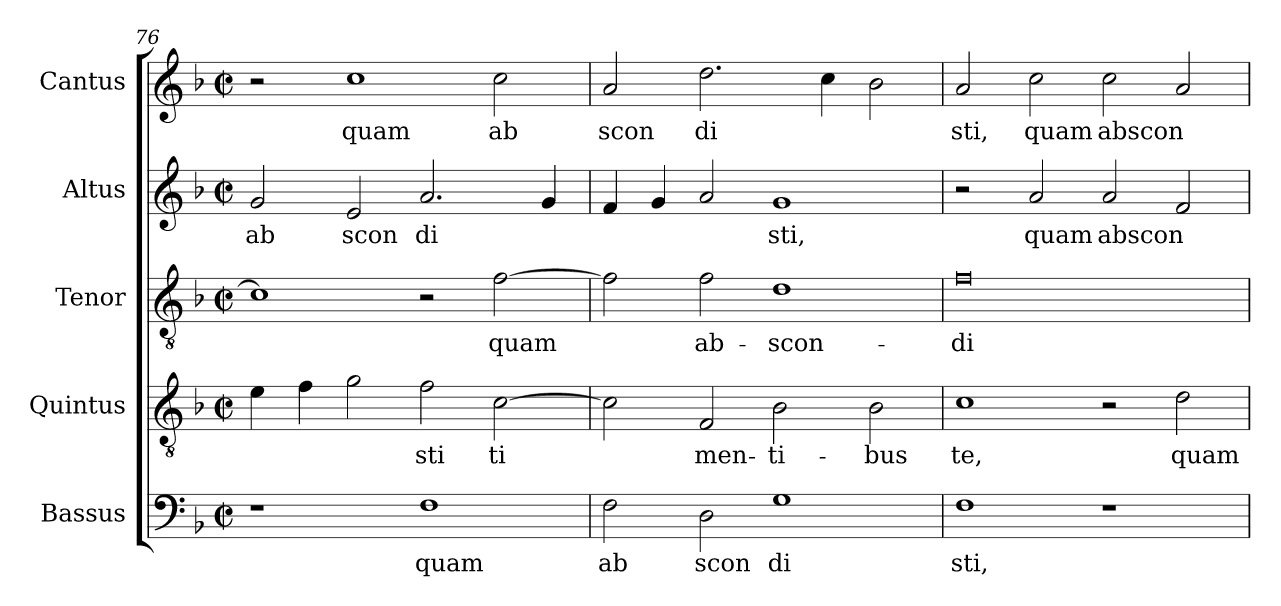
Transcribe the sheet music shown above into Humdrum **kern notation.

**kern	**text	**kern	**text	**kern	**text	**kern	**text	**kern	**text
*part5	*part5	*part4	*part4	*part3	*part3	*part2	*part2	*part1	*part1
*staff5	*staff5	*staff4	*staff4	*staff3	*staff3	*staff2	*staff2	*staff1	*staff1
*I"Bassus	*	*I"Quintus	*	*I"Tenor	*	*I"Altus	*	*I"Cantus	*
*clefF4	*	*clefGv2	*	*clefGv2	*	*clefG2	*	*clefG2	*
*k[b-]	*	*k[b-]	*	*k[b-]	*	*k[b-]	*	*k[b-]	*
*F:	*	*F:	*	*F:	*	*F:	*	*F:	*
*M2/2	*	*M2/2	*	*M2/2	*	*M2/2	*	*M2/2	*
*met(c|)	*	*met(c|)	*	*met(c|)	*	*met(c|)	*	*met(c|)	*
=76	=76	=76	=76	=76	=76	=76	=76	=76	=76
!	!	!	!LO:LY:b:cj	!	!LO:LY:b:cj	!	!LO:LY:b:cj	!	!
1r	.	4e\	--	1c]	.	2g/	ab	2r	.
!	!	!	!LO:LY:b:cj	!	!	!	!	!	!
.	.	4f\	--	.	.	.	.	.	.
!	!	!	!LO:LY:b:cj	!	!	!	!LO:LY:b:cj	!	!LO:LY:b:cj
.	.	2g\	--	.	.	2e/	scon	1cc	quam
!	!LO:LY:b:cj	!	!LO:LY:b:cj	!	!	!	!LO:LY:b:cj	!	!
1F	quam	2f\	-sti	2r	.	2.a/	di	.	.
!	!	!	!LO:LY:b:cj	!	!LO:LY:b:cj	!	!	!	!LO:LY:b:cj
.	.	[>2c\	ti-	[>2f\	quam	.	.	2cc\	ab
!	!	!	!	!	!	!	!LO:LY:b:cj	!	!
.	.	.	.	.	.	4g/	.	.	.
=77	=77	=77	=77	=77	=77	=77	=77	=77	=77
!	!LO:LY:b:cj	!	!LO:LY:b:cj	!	!LO:LY:b:cj	!	!LO:LY:b:cj	!	!LO:LY:b:cj
2F\	ab	2c\]	--	2f\]	.	4f/	.	2a/	scon
!	!	!	!	!	!	!	!LO:LY:b:cj	!	!
.	.	.	.	.	.	4g/	.	.	.
!	!LO:LY:b:cj	!	!LO:LY:b:cj	!	!LO:LY:b:cj	!	!LO:LY:b:cj	!	!LO:LY:b:cj
2D\	scon	2F/	-men-	2f\	ab-	2a/	.	2.dd\	di
!	!LO:LY:b:cj	!	!LO:LY:b:cj	!	!LO:LY:b:cj	!	!LO:LY:b:cj	!	!
1G	di	2B-\	-ti-	1d	-scon-	1g	sti,	.	.
!	!	!	!	!	!	!	!	!	!LO:LY:b:cj
.	.	.	.	.	.	.	.	4cc\	.
!	!	!	!LO:LY:b:cj	!	!	!	!	!	!LO:LY:b:cj
.	.	2B-\	-bus	.	.	.	.	2b-\	.
=78	=78	=78	=78	=78	=78	=78	=78	=78	=78
!	!LO:LY:b:cj	!	!LO:LY:b:cj	!	!LO:LY:b:cj	!	!	!	!LO:LY:b:cj
1F	sti,	1c	te,	0f	-di-	2r	.	2a/	sti,
!	!	!	!	!	!	!	!LO:LY:b:cj	!	!LO:LY:b:cj
.	.	.	.	.	.	2a/	quam	2cc\	quam
!	!	!	!	!	!	!	!LO:LY:b:cj	!	!LO:LY:b:cj
1r	.	2r	.	.	.	2a/	abscon	2cc\	abscon
!	!	!	!LO:LY:b:cj	!	!	!	!LO:LY:b:cj	!	!LO:LY:b:cj
.	.	2d\	quam	.	.	2f/	.	2a/	.
=	=	=	=	=	=	=	=	=	=
*-	*-	*-	*-	*-	*-	*-	*-	*-	*-
